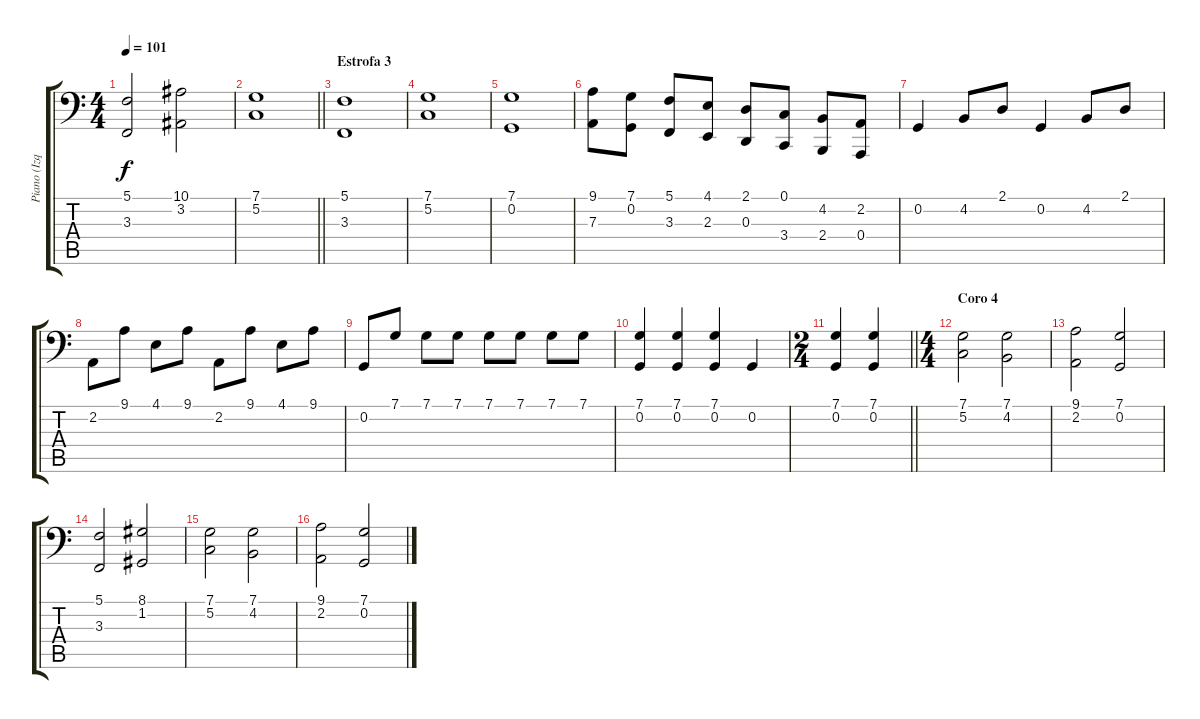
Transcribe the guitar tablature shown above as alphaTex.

\track ("Piano (Izq)" "Piano (Izq") {instrument acousticgrandpiano}
\staff {score tabs}
\tuning (C3 G2 D2 A1 E1 B0) {hide}
\ts (4 4)
\tempo 101
\clef f4
\ks c
(5.1 3.3).2{dy f} (10.1 3.2).2 |
\barLineRight lightlight
(7.1 5.2).1 |
\section ("" "Estrofa 3")
(5.1 3.3).1 |
(7.1 5.2).1 |
(7.1 0.2).1 |
(9.1 7.3).8 (7.1 0.2).8 (5.1 3.3).8 (4.1 2.3).8 (2.1 0.3).8 (0.1 3.4).8 (4.2 2.4).8 (2.2 0.4).8 |
0.2.4 4.2.8 2.1.8 0.2.4 4.2.8 2.1.8 |
2.2.8 9.1.8 4.1.8 9.1.8 2.2.8 9.1.8 4.1.8 9.1.8 |
0.2.8 7.1.8 7.1.8 7.1.8 7.1.8 7.1.8 7.1.8 7.1.8 |
(7.1 0.2).4 (7.1 0.2).4 (7.1 0.2).4 0.2.4 |
\ts (2 4)
\barLineRight lightlight
(7.1 0.2).4 (7.1 0.2).4 |
\ts (4 4)
\section ("" "Coro 4")
(7.1 5.2).2 (7.1 4.2).2 |
(9.1 2.2).2 (7.1 0.2).2 |
(5.1 3.3).2 (8.1 1.2).2 |
(7.1 5.2).2 (7.1 4.2).2 |
(9.1 2.2).2 (7.1 0.2).2
